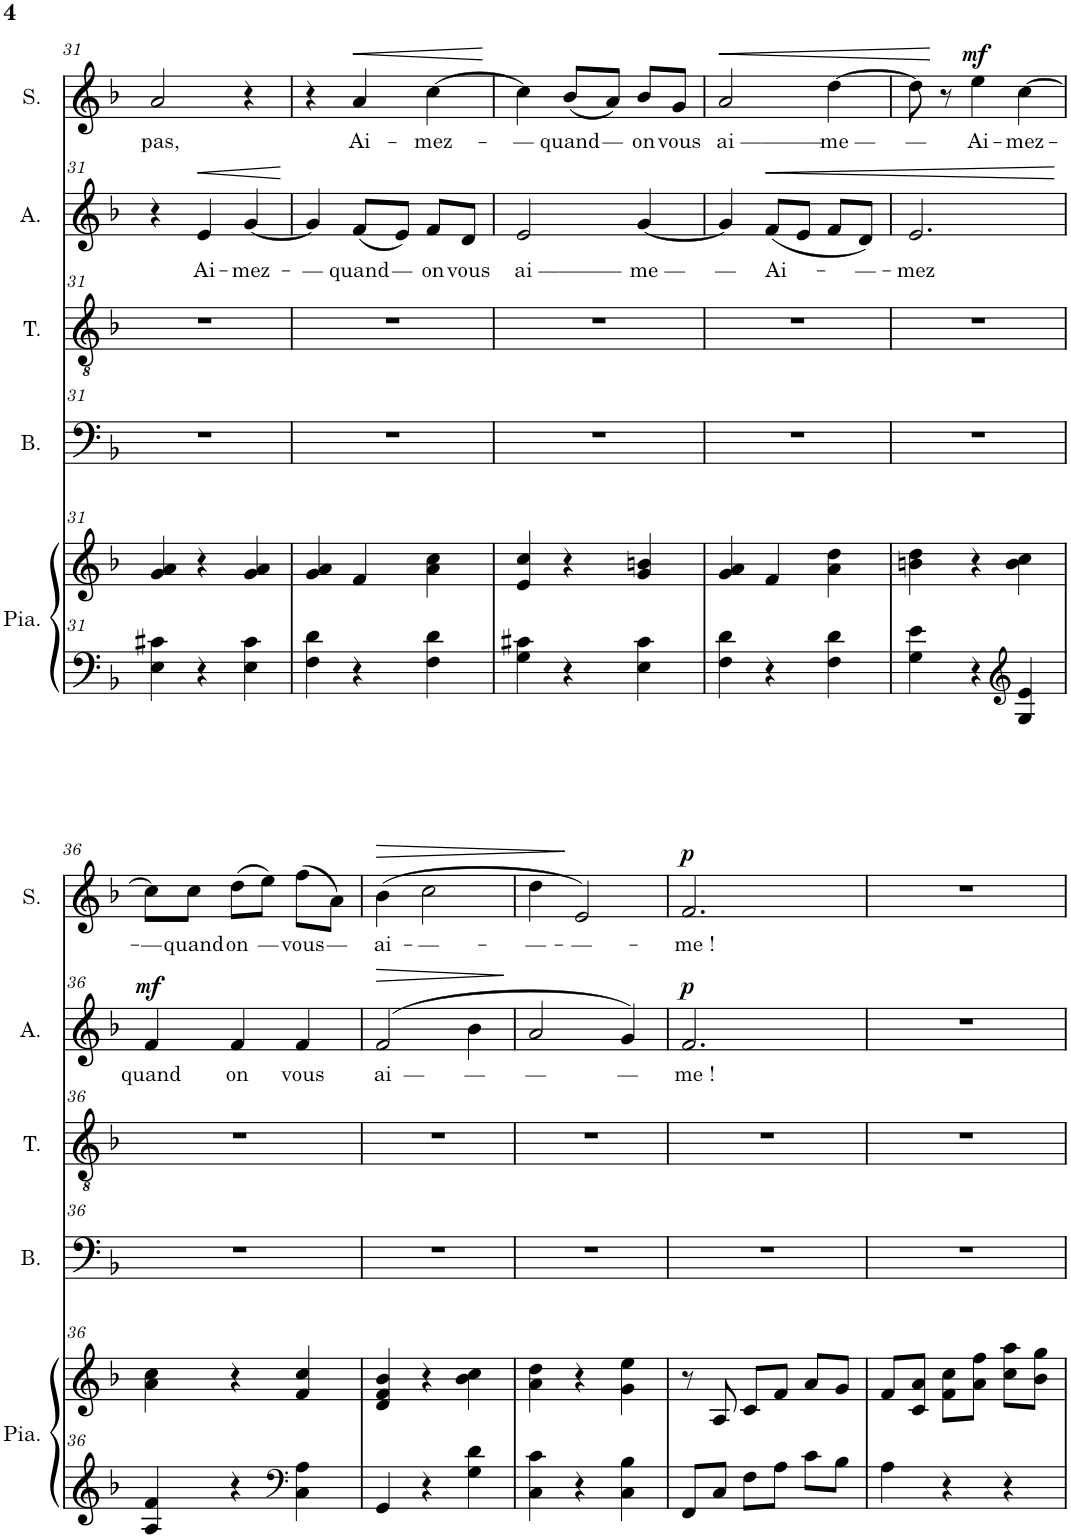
**kern	**kern	**kern	**kern	**kern	**text	**dynam	**kern	**text	**dynam
*part5	*part5	*part4	*part3	*part2	*part2	*part2	*part1	*part1	*part1
*staff6	*staff5	*staff4	*staff3	*staff2	*staff2	*staff2	*staff1	*staff1	*staff1
*I"Piano	*	*I"Basse	*I"Ténor	*I"Alto	*	*	*I"Soprano	*	*
*I'Pia.	*	*I'B.	*I'T.	*I'A.	*	*	*I'S.	*	*
!!LO:PB:g=z
*clefF4	*clefG2	*clefF4	*clefGv2	*clefG2	*	*	*clefG2	*	*
*k[b-]	*k[b-]	*k[b-]	*k[b-]	*k[b-]	*	*	*k[b-]	*	*
*M3/4	*M3/4	*M3/4	*M3/4	*M3/4	*	*	*M3/4	*	*
=31	=31	=31	=31	=31	=31	=31	=31	=31	=31
!	!	!	!	!	!	!	!	!LO:LY:b	!
4E\ 4c#X\	4g/ 4a/	2.r	2.r	4r	.	.	2a/	pas,	.
!	!	!	!	!	!LO:LY:b	!LO:HP:b	!	!	!
4r	4r	.	.	4e/	Ai-	<	.	.	.
!	!	!	!	!	!LO:LY:b	!	!	!	!
4E\ 4c#\	4g/ 4a/	.	.	[4g/	-mez-	.	4r	.	.
.	.	.	.	.	.	[	.	.	.
=32	=32	=32	=32	=32	=32	=32	=32	=32	=32
!	!	!	!	!	!LO:LY:b	!	!	!	!
4F\ 4d\	4g/ 4a/	2.r	2.r	4g/]	-—	.	4r	.	.
!	!	!	!	!	!LO:LY:b	!	!	!LO:LY:b	!LO:HP:b
4r	4f/	.	.	(8f/L	quand	.	4a/	Ai-	<
!	!	!	!	!	!LO:LY:b	!	!	!	!
.	.	.	.	8e/J)	—	.	.	.	.
!	!	!	!	!	!LO:LY:b	!	!	!LO:LY:b	!
4F\ 4d\	4a\ 4cc\	.	.	8f/L	on	.	[4cc\	-mez-	.
!	!	!	!	!	!LO:LY:b	!	!	!	!
.	.	.	.	8d/J	vous	.	.	.	.
.	.	.	.	.	.	.	.	.	[
=33	=33	=33	=33	=33	=33	=33	=33	=33	=33
!	!	!	!	!	!LO:LY:b	!	!	!LO:LY:b	!
4G\ 4c#X\	4e/ 4cc/	2.r	2.r	2e/	ai ————	.	4cc\]	-—	.
!	!	!	!	!	!	!	!	!LO:LY:b	!
4r	4r	.	.	.	.	.	(8b-/L	quand	.
!	!	!	!	!	!	!	!	!LO:LY:b	!
.	.	.	.	.	.	.	8a/J)	—	.
!	!	!	!	!	!LO:LY:b	!	!	!LO:LY:b	!
4E\ 4c#\	4g/ 4bn/	.	.	[4g/	me —	.	8b-/L	on	.
!	!	!	!	!	!	!	!	!LO:LY:b	!
.	.	.	.	.	.	.	8g/J	vous	.
=34	=34	=34	=34	=34	=34	=34	=34	=34	=34
!	!	!	!	!	!LO:LY:b	!	!	!LO:LY:b	!LO:HP:b
4F\ 4d\	4g/ 4a/	2.r	2.r	4g/]	—	.	2a/	ai ————	<
!	!	!	!	!	!LO:LY:b	!LO:HP:b	!	!	!
4r	4f/	.	.	(8f/L	Ai-	<	.	.	.
.	.	.	.	8e/J	.	.	.	.	.
!	!	!	!	!	!	!	!	!LO:LY:b	!
4F\ 4d\	4a\ 4dd\	.	.	8f/L	.	.	[4dd\	me —	.
!	!	!	!	!	!LO:LY:b	!	!	!	!
.	.	.	.	8d/J)	-—-	.	.	.	.
=35	=35	=35	=35	=35	=35	=35	=35	=35	=35
!	!	!	!	!	!LO:LY:b	!	!	!LO:LY:b	!
4G\ 4e\	4bn\ 4dd\	2.r	2.r	2.e/	-mez	.	8dd\]	—	.
.	.	.	.	.	.	.	8r	.	[
!	!	!	!	!	!	!	!	!LO:LY:b	!LO:DY:a
4r	4r	.	.	.	.	.	4ee\	Ai-	mf
*clefG2	*	*	*	*	*	*	*	*	*
!	!	!	!	!	!	!	!	!LO:LY:b	!
4G/ 4e/	4b\ 4cc\	.	.	.	.	.	[4cc\	-mez-	.
.	.	.	.	.	.	[	.	.	.
!!LO:LB:g=z
=36	=36	=36	=36	=36	=36	=36	=36	=36	=36
!	!	!	!	!	!LO:LY:b	!LO:DY:a	!	!LO:LY:b	!
4A/ 4f/	4a\ 4cc\	2.r	2.r	4f/	quand	mf	8cc\L]	-—	.
!	!	!	!	!	!	!	!	!LO:LY:b	!
.	.	.	.	.	.	.	8cc\J	quand	.
!	!	!	!	!	!LO:LY:b	!	!	!LO:LY:b	!
4r	4r	.	.	4f/	on	.	(8dd\L	on	.
!	!	!	!	!	!	!	!	!LO:LY:b	!
.	.	.	.	.	.	.	8ee\J)	—	.
*clefF4	*	*	*	*	*	*	*	*	*
!	!	!	!	!	!LO:LY:b	!	!	!LO:LY:b	!
4C\ 4A\	4f/ 4cc/	.	.	4f/	vous	.	(8ff\L	vous	.
!	!	!	!	!	!	!	!	!LO:LY:b	!
.	.	.	.	.	.	.	8a\J)	—	.
=37	=37	=37	=37	=37	=37	=37	=37	=37	=37
!	!	!	!	!	!LO:LY:b	!LO:HP:b	!	!LO:LY:b	!LO:HP:b
4GG/	4d/ 4f/ 4b-/	2.r	2.r	(2f/	ai —	>	(4b-\	ai-	>
!	!	!	!	!	!	!	!	!LO:LY:b	!
4r	4r	.	.	.	.	.	2cc\	-—-	.
!	!	!	!	!	!LO:LY:b	!	!	!	!
4G\ 4d\	4b-\ 4cc\	.	.	4b-\	—	.	.	.	.
.	.	.	.	.	.	]	.	.	.
=38	=38	=38	=38	=38	=38	=38	=38	=38	=38
!	!	!	!	!	!LO:LY:b	!	!	!LO:LY:b	!
4C\ 4c\	4a\ 4dd\	2.r	2.r	2a/	—	.	4dd\	-—-	.
!	!	!	!	!	!	!	!	!LO:LY:b	!
4r	4r	.	.	.	.	.	2e/)	-—-	]
!	!	!	!	!	!LO:LY:b	!	!	!	!
4C\ 4B-\	4g\ 4ee\	.	.	4g/)	—	.	.	.	.
=39	=39	=39	=39	=39	=39	=39	=39	=39	=39
!	!	!	!	!	!LO:LY:b	!LO:DY:a	!	!LO:LY:b	!LO:DY:a
8FF/L	8r	2.r	2.r	2.f/	me !	p	2.f/	-me !	p
8C/J	8A/	.	.	.	.	.	.	.	.
8F\L	8c/L	.	.	.	.	.	.	.	.
8A\J	8f/J	.	.	.	.	.	.	.	.
8c\L	8a/L	.	.	.	.	.	.	.	.
8B-\J	8g/J	.	.	.	.	.	.	.	.
=40	=40	=40	=40	=40	=40	=40	=40	=40	=40
4A\	8f/L	2.r	2.r	2.r	.	.	2.r	.	.
.	8c/ 8a/J	.	.	.	.	.	.	.	.
4r	8f\ 8cc\L	.	.	.	.	.	.	.	.
.	8a\ 8ff\J	.	.	.	.	.	.	.	.
4r	8cc\ 8aa\L	.	.	.	.	.	.	.	.
.	8b-\ 8gg\J	.	.	.	.	.	.	.	.
=	=	=	=	=	=	=	=	=	=
*-	*-	*-	*-	*-	*-	*-	*-	*-	*-
